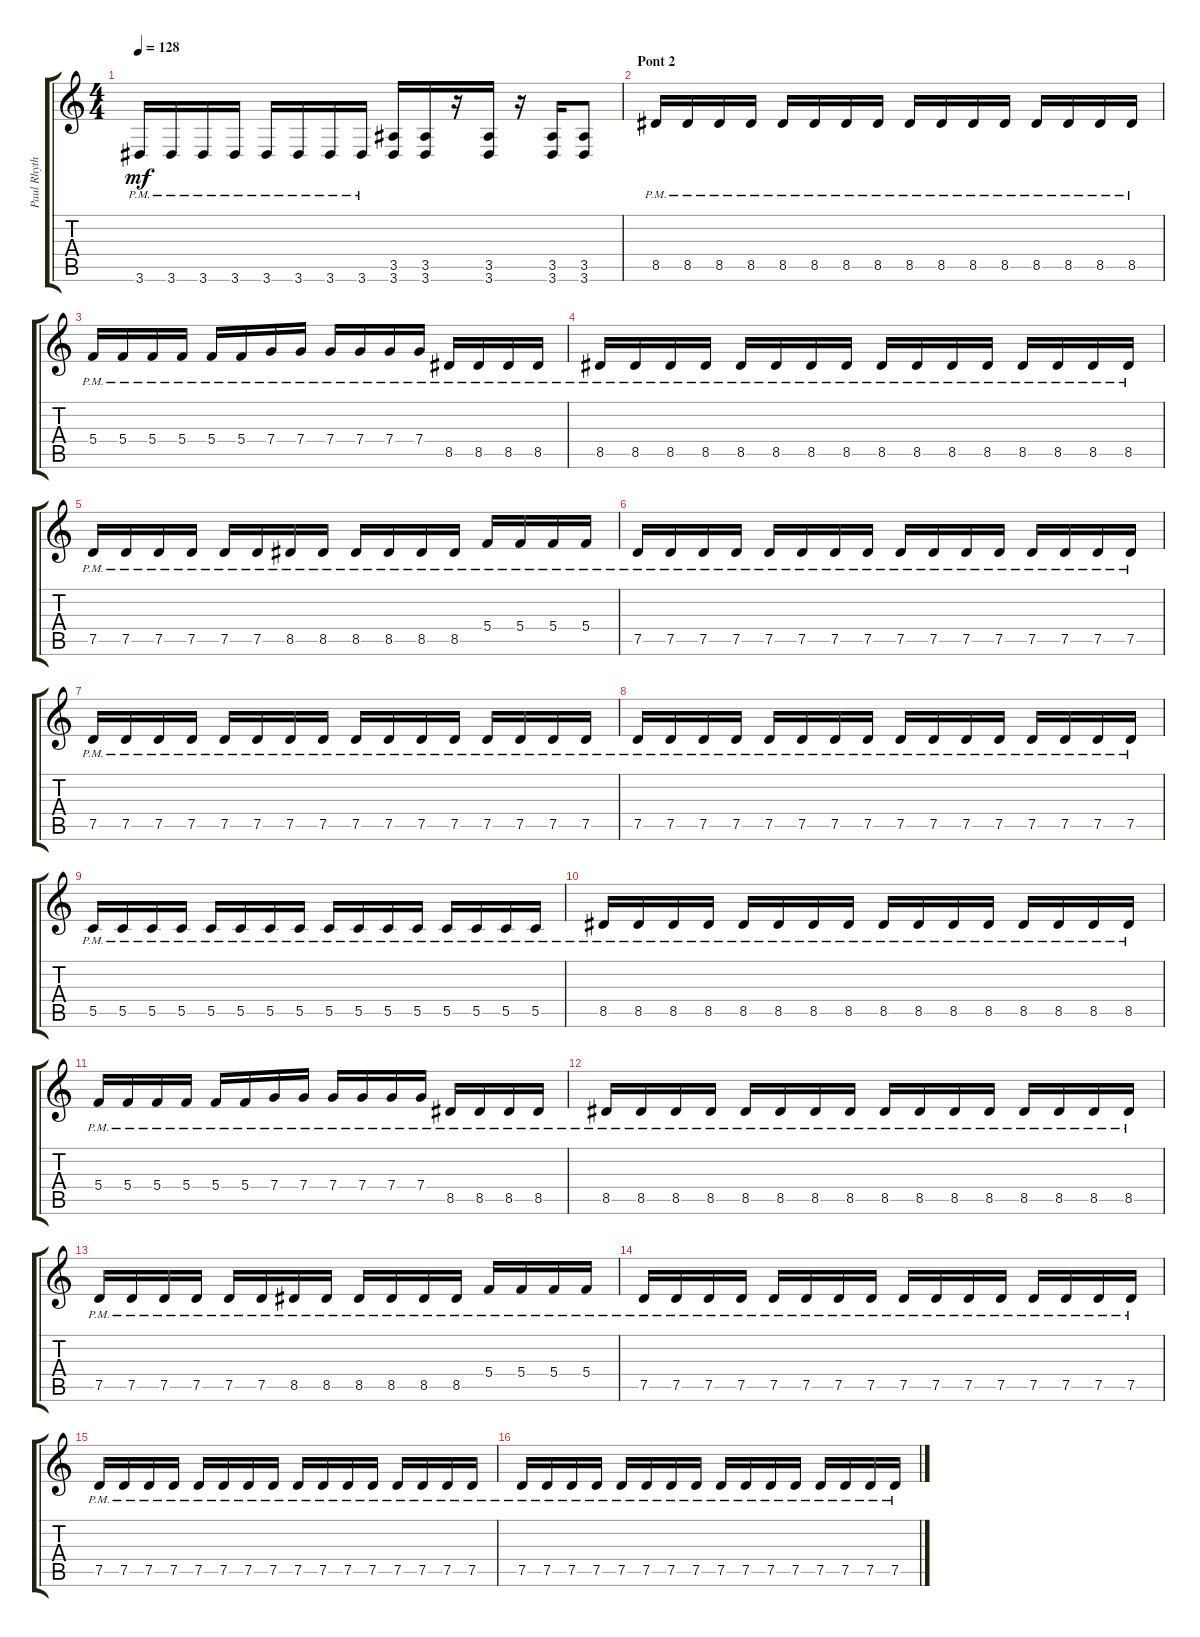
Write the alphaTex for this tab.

\track ("Paul Rhythm" "Paul Rhyth") {instrument distortionguitar}
\staff {score tabs}
\tuning (D4 A3 F3 C3 G2 C2) {hide}
\ts (4 4)
\tempo 128
\clef g2
\ks c
3.6{pm}.16{dy mf} 3.6{pm}.16 3.6{pm}.16 3.6{pm}.16 3.6{pm}.16 3.6{pm}.16 3.6{pm}.16 3.6{pm}.16 (3.5 3.6).16 (3.5 3.6).16 r.16 (3.5 3.6).16 r.16 (3.5 3.6).16 (3.5 3.6).8 |
\section ("" "Pont 2")
8.5{pm}.16 8.5{pm}.16 8.5{pm}.16 8.5{pm}.16 8.5{pm}.16 8.5{pm}.16 8.5{pm}.16 8.5{pm}.16 8.5{pm}.16 8.5{pm}.16 8.5{pm}.16 8.5{pm}.16 8.5{pm}.16 8.5{pm}.16 8.5{pm}.16 8.5{pm}.16 |
5.4{pm}.16 5.4{pm}.16 5.4{pm}.16 5.4{pm}.16 5.4{pm}.16 5.4{pm}.16 7.4{pm}.16 7.4{pm}.16 7.4{pm}.16 7.4{pm}.16 7.4{pm}.16 7.4{pm}.16 8.5{pm}.16 8.5{pm}.16 8.5{pm}.16 8.5{pm}.16 |
8.5{pm}.16 8.5{pm}.16 8.5{pm}.16 8.5{pm}.16 8.5{pm}.16 8.5{pm}.16 8.5{pm}.16 8.5{pm}.16 8.5{pm}.16 8.5{pm}.16 8.5{pm}.16 8.5{pm}.16 8.5{pm}.16 8.5{pm}.16 8.5{pm}.16 8.5{pm}.16 |
7.5{pm}.16 7.5{pm}.16 7.5{pm}.16 7.5{pm}.16 7.5{pm}.16 7.5{pm}.16 8.5{pm}.16 8.5{pm}.16 8.5{pm}.16 8.5{pm}.16 8.5{pm}.16 8.5{pm}.16 5.4{pm}.16 5.4{pm}.16 5.4{pm}.16 5.4{pm}.16 |
7.5{pm}.16 7.5{pm}.16 7.5{pm}.16 7.5{pm}.16 7.5{pm}.16 7.5{pm}.16 7.5{pm}.16 7.5{pm}.16 7.5{pm}.16 7.5{pm}.16 7.5{pm}.16 7.5{pm}.16 7.5{pm}.16 7.5{pm}.16 7.5{pm}.16 7.5{pm}.16 |
7.5{pm}.16 7.5{pm}.16 7.5{pm}.16 7.5{pm}.16 7.5{pm}.16 7.5{pm}.16 7.5{pm}.16 7.5{pm}.16 7.5{pm}.16 7.5{pm}.16 7.5{pm}.16 7.5{pm}.16 7.5{pm}.16 7.5{pm}.16 7.5{pm}.16 7.5{pm}.16 |
7.5{pm}.16 7.5{pm}.16 7.5{pm}.16 7.5{pm}.16 7.5{pm}.16 7.5{pm}.16 7.5{pm}.16 7.5{pm}.16 7.5{pm}.16 7.5{pm}.16 7.5{pm}.16 7.5{pm}.16 7.5{pm}.16 7.5{pm}.16 7.5{pm}.16 7.5{pm}.16 |
5.5{pm}.16 5.5{pm}.16 5.5{pm}.16 5.5{pm}.16 5.5{pm}.16 5.5{pm}.16 5.5{pm}.16 5.5{pm}.16 5.5{pm}.16 5.5{pm}.16 5.5{pm}.16 5.5{pm}.16 5.5{pm}.16 5.5{pm}.16 5.5{pm}.16 5.5{pm}.16 |
8.5{pm}.16 8.5{pm}.16 8.5{pm}.16 8.5{pm}.16 8.5{pm}.16 8.5{pm}.16 8.5{pm}.16 8.5{pm}.16 8.5{pm}.16 8.5{pm}.16 8.5{pm}.16 8.5{pm}.16 8.5{pm}.16 8.5{pm}.16 8.5{pm}.16 8.5{pm}.16 |
5.4{pm}.16 5.4{pm}.16 5.4{pm}.16 5.4{pm}.16 5.4{pm}.16 5.4{pm}.16 7.4{pm}.16 7.4{pm}.16 7.4{pm}.16 7.4{pm}.16 7.4{pm}.16 7.4{pm}.16 8.5{pm}.16 8.5{pm}.16 8.5{pm}.16 8.5{pm}.16 |
8.5{pm}.16 8.5{pm}.16 8.5{pm}.16 8.5{pm}.16 8.5{pm}.16 8.5{pm}.16 8.5{pm}.16 8.5{pm}.16 8.5{pm}.16 8.5{pm}.16 8.5{pm}.16 8.5{pm}.16 8.5{pm}.16 8.5{pm}.16 8.5{pm}.16 8.5{pm}.16 |
7.5{pm}.16 7.5{pm}.16 7.5{pm}.16 7.5{pm}.16 7.5{pm}.16 7.5{pm}.16 8.5{pm}.16 8.5{pm}.16 8.5{pm}.16 8.5{pm}.16 8.5{pm}.16 8.5{pm}.16 5.4{pm}.16 5.4{pm}.16 5.4{pm}.16 5.4{pm}.16 |
7.5{pm}.16 7.5{pm}.16 7.5{pm}.16 7.5{pm}.16 7.5{pm}.16 7.5{pm}.16 7.5{pm}.16 7.5{pm}.16 7.5{pm}.16 7.5{pm}.16 7.5{pm}.16 7.5{pm}.16 7.5{pm}.16 7.5{pm}.16 7.5{pm}.16 7.5{pm}.16 |
7.5{pm}.16 7.5{pm}.16 7.5{pm}.16 7.5{pm}.16 7.5{pm}.16 7.5{pm}.16 7.5{pm}.16 7.5{pm}.16 7.5{pm}.16 7.5{pm}.16 7.5{pm}.16 7.5{pm}.16 7.5{pm}.16 7.5{pm}.16 7.5{pm}.16 7.5{pm}.16 |
7.5{pm}.16 7.5{pm}.16 7.5{pm}.16 7.5{pm}.16 7.5{pm}.16 7.5{pm}.16 7.5{pm}.16 7.5{pm}.16 7.5{pm}.16 7.5{pm}.16 7.5{pm}.16 7.5{pm}.16 7.5{pm}.16 7.5{pm}.16 7.5{pm}.16 7.5{pm}.16
